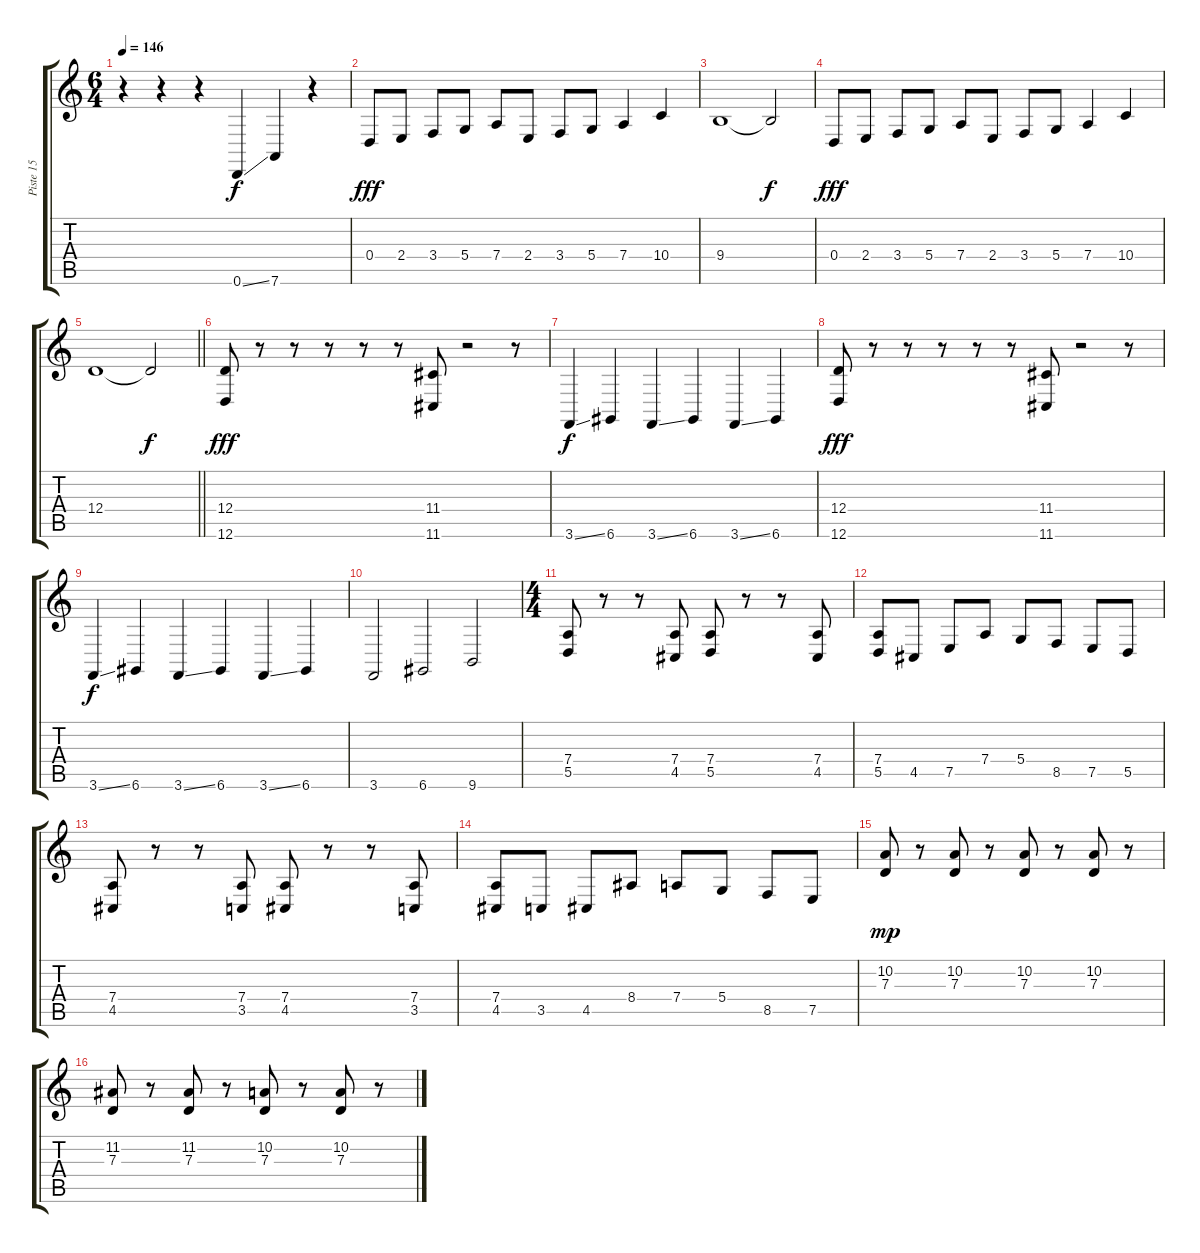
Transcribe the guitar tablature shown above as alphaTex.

\track ("Piste 15" "Piste 15") {instrument trumpet}
\staff {score tabs}
\tuning (E4 B3 G3 D3 A2 D2) {hide}
\ts (6 4)
\tempo 146
\clef g2
\ks c
r.4{dy f} r.4 r.4 0.6{ss}.4 7.6.4 r.4 |
0.4.8{dy fff} 2.4.8 3.4.8 5.4.8 7.4.8 2.4.8 3.4.8 5.4.8 7.4.4 10.4.4 |
9.4.1 9.4{t}.2{dy f} |
0.4.8{dy fff} 2.4.8 3.4.8 5.4.8 7.4.8 2.4.8 3.4.8 5.4.8 7.4.4 10.4.4 |
\barLineRight lightlight
12.4.1 12.4{t}.2{dy f} |
\section ("" "")
(12.4 12.6).8{dy fff} r.8 r.8 r.8 r.8 r.8 (11.4 11.6).8 r.2 r.8 |
3.6{ss}.4{dy f} 6.6.4 3.6{ss}.4 6.6.4 3.6{ss}.4 6.6.4 |
(12.4 12.6).8{dy fff} r.8 r.8 r.8 r.8 r.8 (11.4 11.6).8 r.2 r.8 |
3.6{ss}.4{dy f} 6.6.4 3.6{ss}.4 6.6.4 3.6{ss}.4 6.6.4 |
3.6.2 6.6.2 9.6.2 |
\ts (4 4)
(7.4 5.5).8{instrument cello} r.8 r.8 (7.4 4.5).8 (7.4 5.5).8 r.8 r.8 (7.4 4.5).8 |
(7.4 5.5).8 4.5.8 7.5.8 7.4.8 5.4.8 8.5.8 7.5.8 5.5.8 |
(7.4 4.5).8 r.8 r.8 (7.4 3.5).8 (7.4 4.5).8 r.8 r.8 (7.4 3.5).8 |
(7.4 4.5).8 3.5.8 4.5.8 8.4.8 7.4.8 5.4.8 8.5.8 7.5.8 |
(10.2 7.3).8{dy mp} r.8 (10.2 7.3).8 r.8 (10.2 7.3).8 r.8 (10.2 7.3).8 r.8 |
(11.2 7.3).8 r.8 (11.2 7.3).8 r.8 (10.2 7.3).8 r.8 (10.2 7.3).8 r.8
